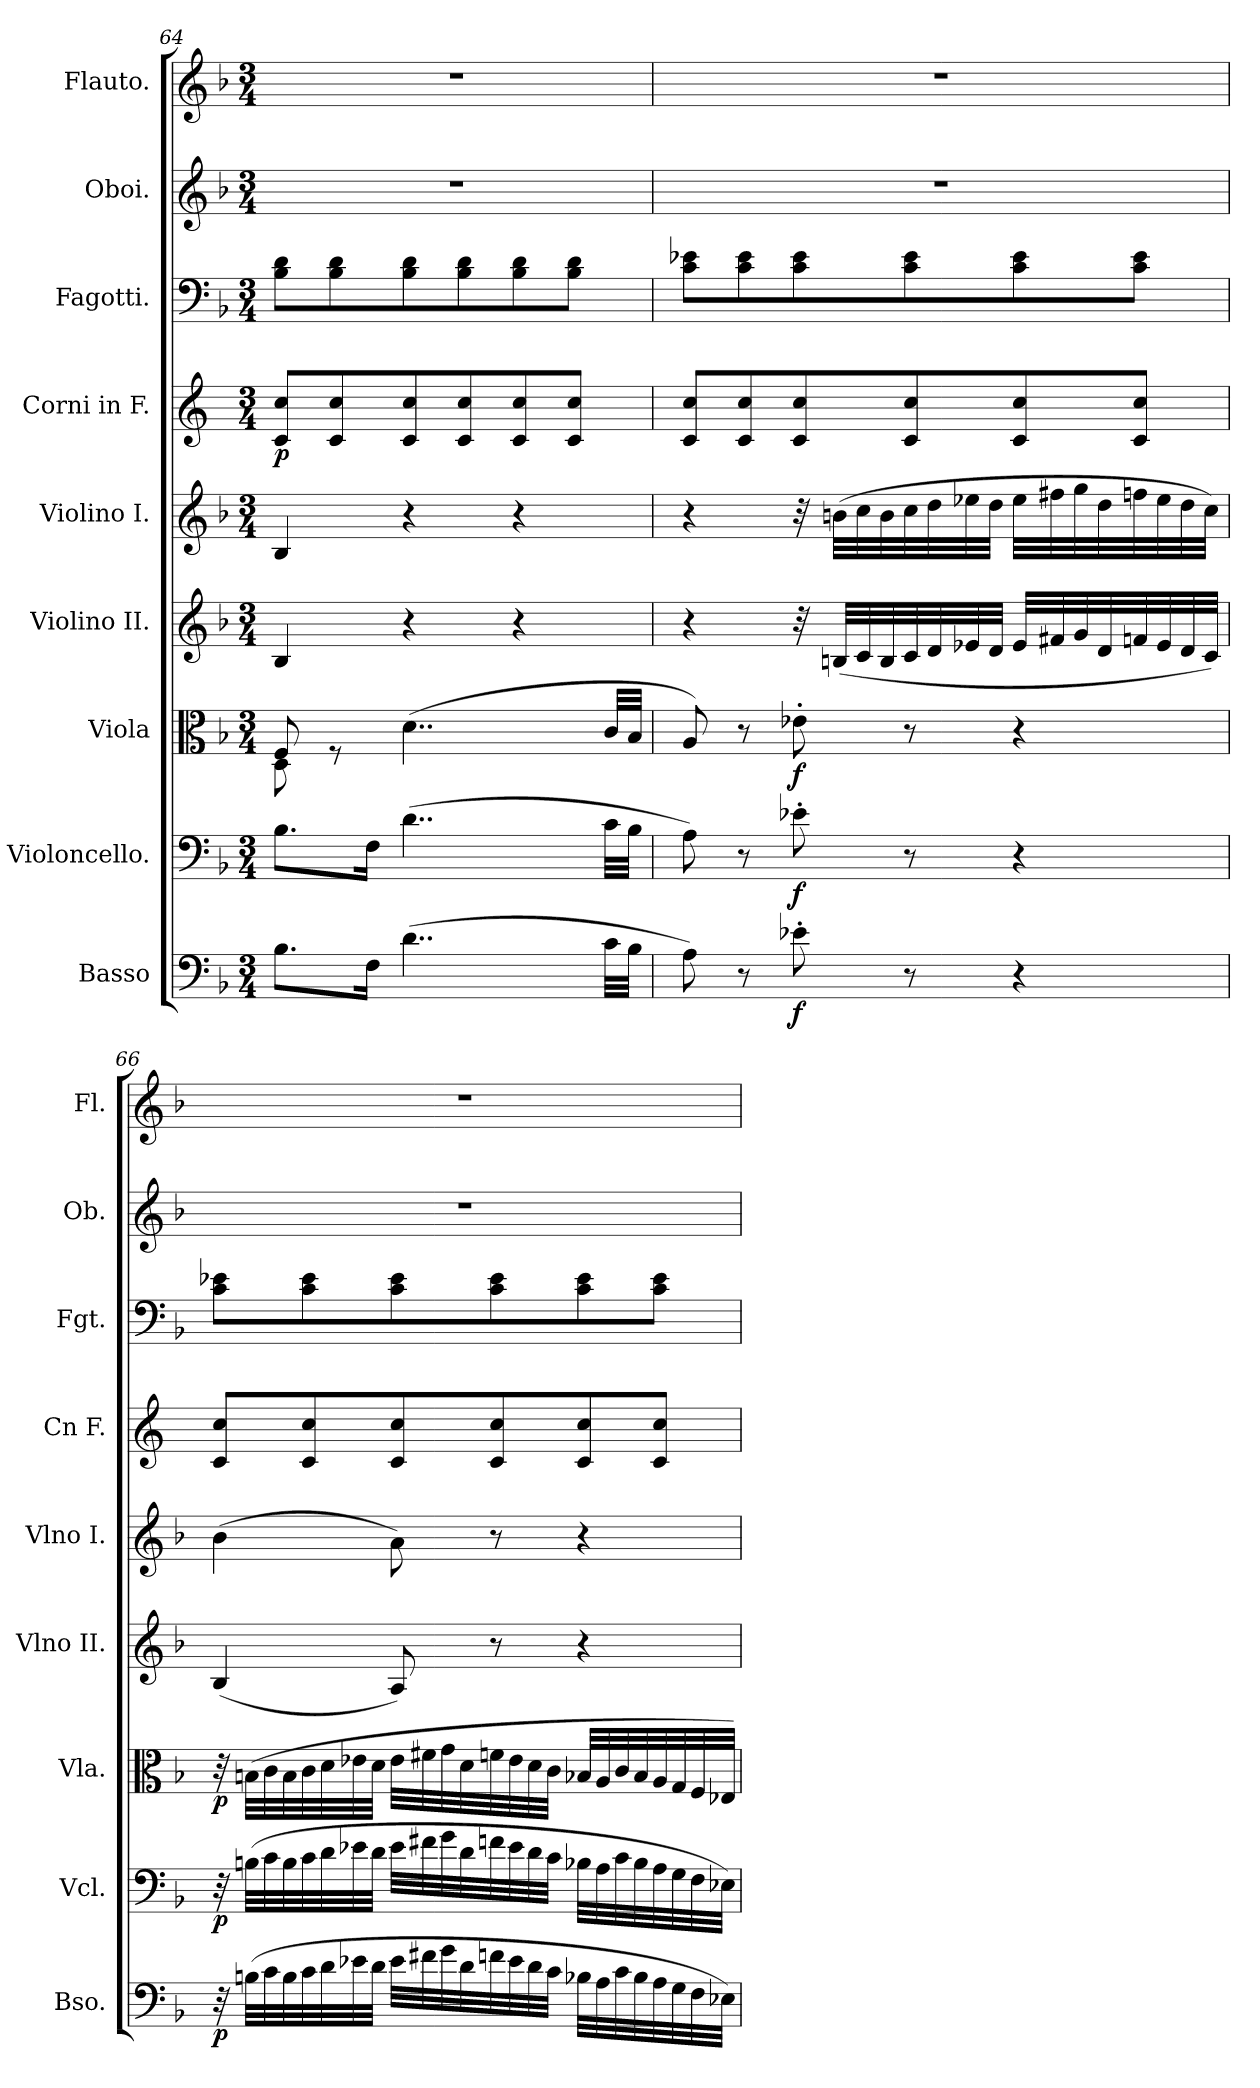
**kern	**dynam	**kern	**dynam	**kern	**dynam	**kern	**kern	**kern	**dynam	**kern	**kern	**kern
*part9	*part9	*part8	*part8	*part7	*part7	*part6	*part5	*part4	*part4	*part3	*part2	*part1
*staff9	*staff9	*staff8	*staff8	*staff7	*staff7	*staff6	*staff5	*staff4	*staff4	*staff3	*staff2	*staff1
*I"Basso	*	*I"Violoncello.	*	*I"Viola	*	*I"Violino II.	*I"Violino I.	*I"Corni in F.	*	*I"Fagotti.	*I"Oboi.	*I"Flauto.
*I'Bso.	*	*I'Vcl.	*	*I'Vla.	*	*I'Vlno II.	*I'Vlno I.	*I'Cn F.	*	*I'Fgt.	*I'Ob.	*I'Fl.
!!LO:PB:g=z
*clefF4	*	*clefF4	*	*clefC3	*	*clefG2	*clefG2	*clefG2	*	*clefF4	*clefG2	*clefG2
*ITrd7c12	*	*	*	*	*	*	*	*ITrd4c7	*	*	*	*
*k[b-]	*	*k[b-]	*	*k[b-]	*	*k[b-]	*k[b-]	*k[b-]	*	*k[b-]	*k[b-]	*k[b-]
*M3/4	*	*M3/4	*	*M3/4	*	*M3/4	*M3/4	*M3/4	*	*M3/4	*M3/4	*M3/4
=64	=64	=64	=64	=64	=64	=64	=64	=64	=64	=64	=64	=64
*	*	*	*	*^	*	*	*	*	*	*	*	*
!	!	!	!	!	!	!	!	!	!	!LO:DY:b	!	!	!
8.BB-\L	.	8.B-\L	.	8F/	8D\	.	4B-/	4B-/	8F/ 8f/L	p	8B-\ 8d\L	2.r	2.r
.	.	.	.	8rF	2ryy	.	.	.	8F/ 8f/	.	8B-\ 8d\	.	.
16FF\Jk	.	16F\Jk	.	.	.	.	.	.	.	.	.	.	.
(>4..D\	.	(>4..d\	.	(>4..d\	.	.	4r	4r	8F/ 8f/	.	8B-\ 8d\	.	.
.	.	.	.	.	.	.	.	.	8F/ 8f/	.	8B-\ 8d\	.	.
.	.	.	.	.	.	.	4r	4r	8F/ 8f/	.	8B-\ 8d\	.	.
.	.	.	.	.	8ryy	.	.	.	8F/ 8f/J	.	8B-\ 8d\J	.	.
32C\LLL	.	32c\LLL	.	32c/LLL	.	.	.	.	.	.	.	.	.
32BB-\JJJ	.	32B-\JJJ	.	32B-/JJJ	.	.	.	.	.	.	.	.	.
*	*	*	*	*v	*v	*	*	*	*	*	*	*	*
=65	=65	=65	=65	=65	=65	=65	=65	=65	=65	=65	=65	=65
8AA\)	.	8A\)	.	8A/)	.	4r	4r	8F/ 8f/L	.	8c\ 8e-X\L	2.r	2.r
8r	.	8r	.	8r	.	.	.	8F/ 8f/	.	8c\ 8e-\	.	.
!	!LO:DY:b	!	!LO:DY:b	!	!LO:DY:b	!	!	!	!	!	!	!
8E-X'\	f	8e-X'\	f	8e-X'\	f	32r	32r	8F/ 8f/	.	8c\ 8e-\	.	.
.	.	.	.	.	.	(<32Bn/LLL	(>32bn\LLL	.	.	.	.	.
.	.	.	.	.	.	32c/	32cc\	.	.	.	.	.
.	.	.	.	.	.	32B/	32b\	.	.	.	.	.
8r	.	8r	.	8r	.	32c/	32cc\	8F/ 8f/	.	8c\ 8e-\	.	.
.	.	.	.	.	.	32d/	32dd\	.	.	.	.	.
.	.	.	.	.	.	32e-X/	32ee-X\	.	.	.	.	.
.	.	.	.	.	.	32d/JJJ	32dd\JJJ	.	.	.	.	.
4r	.	4r	.	4r	.	32e-/LLL	32ee-\LLL	8F/ 8f/	.	8c\ 8e-\	.	.
.	.	.	.	.	.	32f#X/	32ff#X\	.	.	.	.	.
.	.	.	.	.	.	32g/	32gg\	.	.	.	.	.
.	.	.	.	.	.	32d/	32dd\	.	.	.	.	.
.	.	.	.	.	.	32fn/	32ffn\	8F/ 8f/J	.	8c\ 8e-\J	.	.
.	.	.	.	.	.	32e-/	32ee-\	.	.	.	.	.
.	.	.	.	.	.	32d/	32dd\	.	.	.	.	.
.	.	.	.	.	.	32c/JJJ)	32cc\JJJ)	.	.	.	.	.
=66	=66	=66	=66	=66	=66	=66	=66	=66	=66	=66	=66	=66
!	!LO:DY:b	!	!LO:DY:b	!	!LO:DY:b	!	!	!	!	!	!	!
32r	p	32r	p	32r	p	(<4B-/	(>4b-\	8F/ 8f/L	.	8c\ 8e-X\L	2.r	2.r
(>32BBn\LLL	.	(>32Bn\LLL	.	(>32Bn\LLL	.	.	.	.	.	.	.	.
32C\	.	32c\	.	32c\	.	.	.	.	.	.	.	.
32BB\	.	32B\	.	32B\	.	.	.	.	.	.	.	.
32C\	.	32c\	.	32c\	.	.	.	8F/ 8f/	.	8c\ 8e-\	.	.
32D\	.	32d\	.	32d\	.	.	.	.	.	.	.	.
32E-X\	.	32e-X\	.	32e-X\	.	.	.	.	.	.	.	.
32D\JJJ	.	32d\JJJ	.	32d\JJJ	.	.	.	.	.	.	.	.
32E-\LLL	.	32e-\LLL	.	32e-\LLL	.	8A/)	8a\)	8F/ 8f/	.	8c\ 8e-\	.	.
32F#X\	.	32f#X\	.	32f#X\	.	.	.	.	.	.	.	.
32G\	.	32g\	.	32g\	.	.	.	.	.	.	.	.
32D\	.	32d\	.	32d\	.	.	.	.	.	.	.	.
32Fn\	.	32fn\	.	32fn\	.	8r	8r	8F/ 8f/	.	8c\ 8e-\	.	.
32E-\	.	32e-\	.	32e-\	.	.	.	.	.	.	.	.
32D\	.	32d\	.	32d\	.	.	.	.	.	.	.	.
32C\JJJ	.	32c\JJJ	.	32c\JJJ	.	.	.	.	.	.	.	.
32BB-X\LLL	.	32B-X\LLL	.	32B-X/LLL	.	4r	4r	8F/ 8f/	.	8c\ 8e-\	.	.
32AA\	.	32A\	.	32A/	.	.	.	.	.	.	.	.
32C\	.	32c\	.	32c/	.	.	.	.	.	.	.	.
32BB-\	.	32B-\	.	32B-/	.	.	.	.	.	.	.	.
32AA\	.	32A\	.	32A/	.	.	.	8F/ 8f/J	.	8c\ 8e-\J	.	.
32GG\	.	32G\	.	32G/	.	.	.	.	.	.	.	.
32FF\	.	32F\	.	32F/	.	.	.	.	.	.	.	.
32EE-X\JJJ)	.	32E-X\JJJ)	.	32E-X/JJJ)	.	.	.	.	.	.	.	.
=	=	=	=	=	=	=	=	=	=	=	=	=
*-	*-	*-	*-	*-	*-	*-	*-	*-	*-	*-	*-	*-
